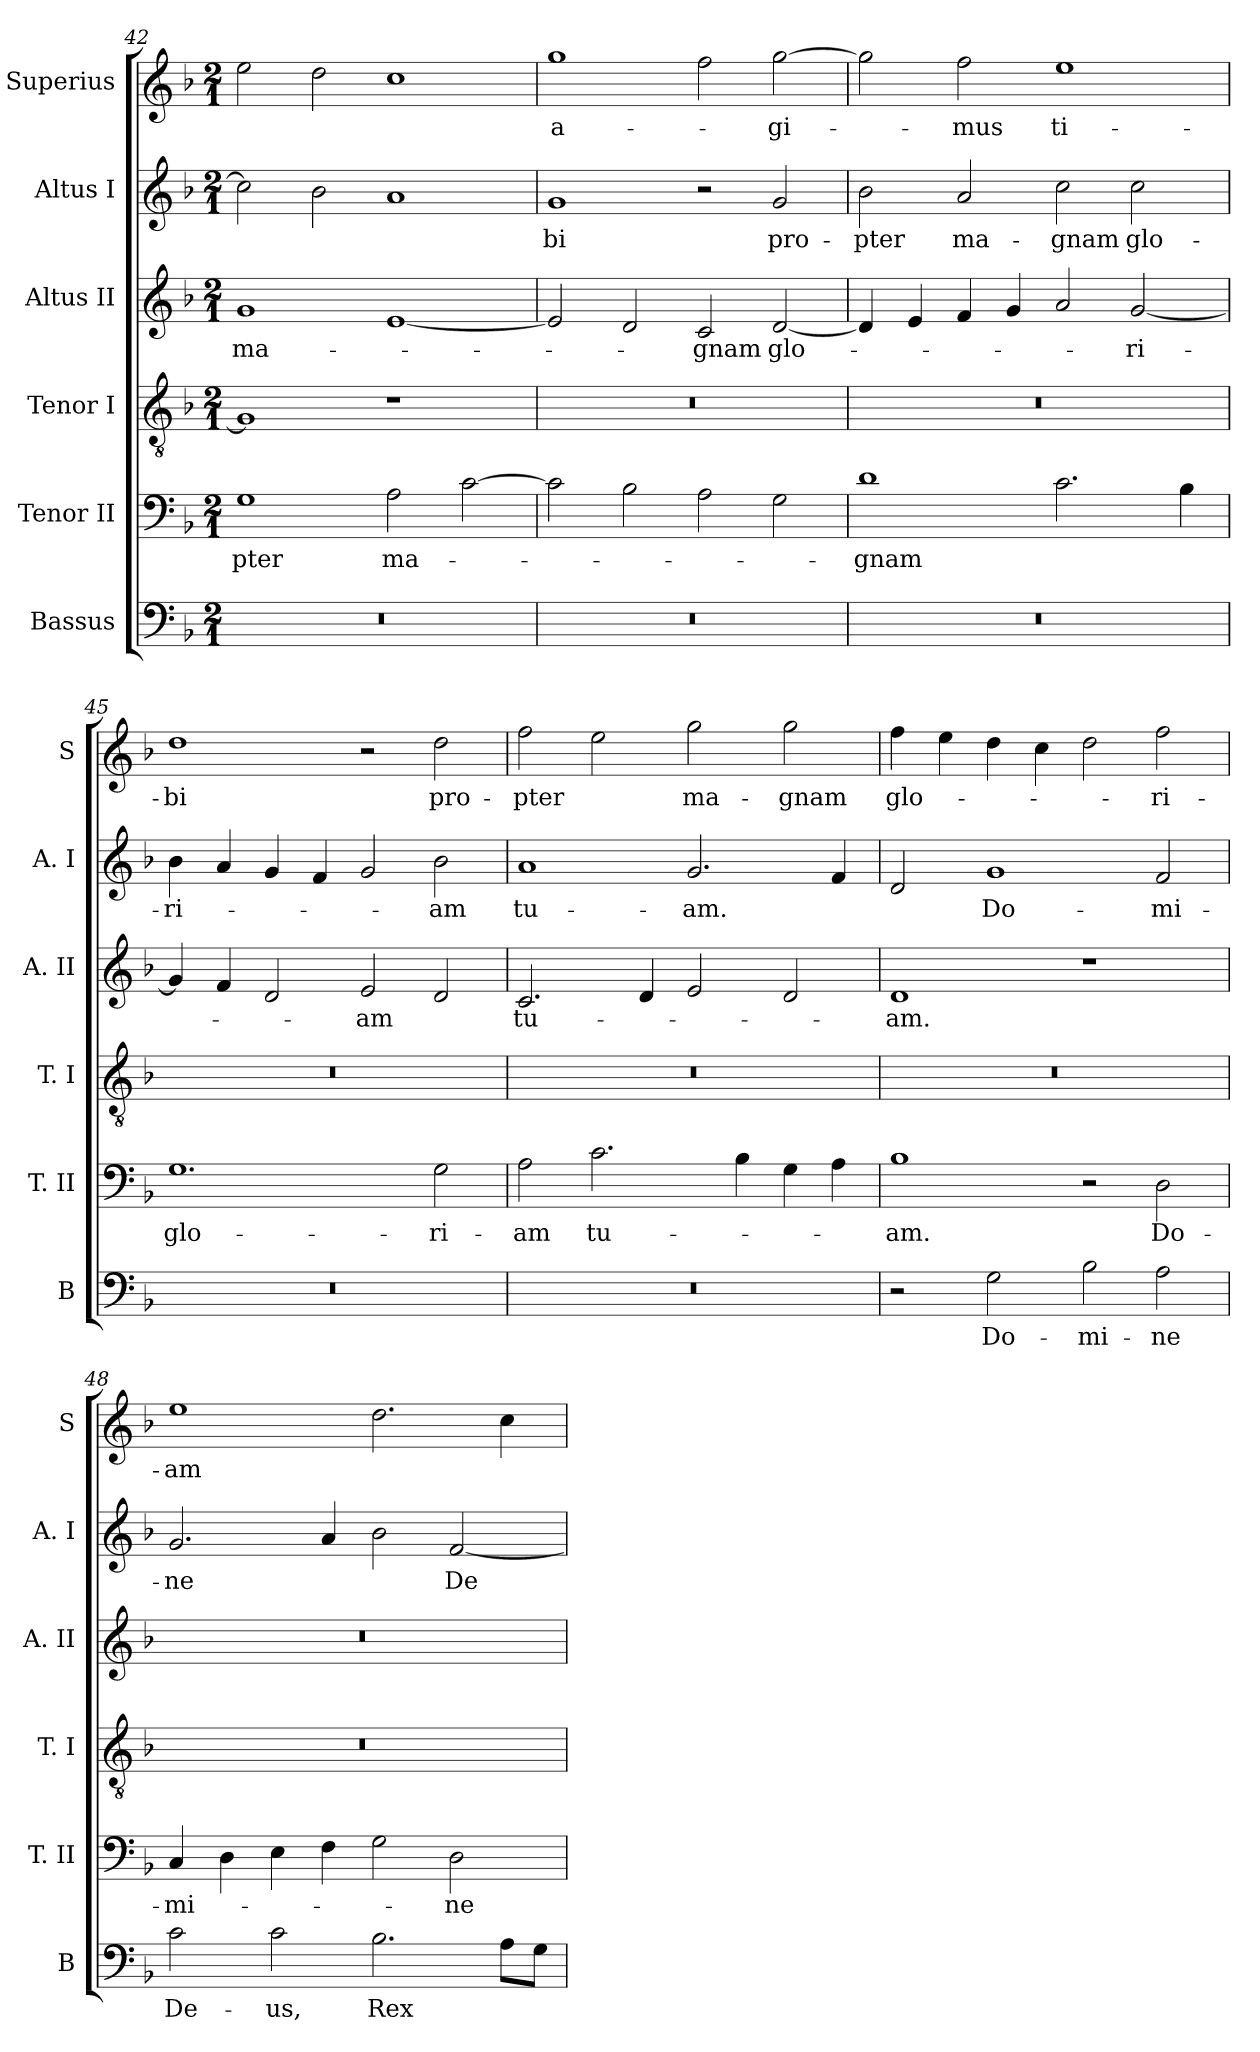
**kern	**text	**kern	**text	**kern	**kern	**text	**kern	**text	**kern	**text
*part6	*part6	*part5	*part5	*part4	*part3	*part3	*part2	*part2	*part1	*part1
*staff6	*staff6	*staff5	*staff5	*staff4	*staff3	*staff3	*staff2	*staff2	*staff1	*staff1
*I"Bassus	*	*I"Tenor II	*	*I"Tenor I	*I"Altus II	*	*I"Altus I	*	*I"Superius	*
*I'B	*	*I'T. II	*	*I'T. I	*I'A. II	*	*I'A. I	*	*I'S	*
*clefF4	*	*clefF4	*	*clefGv2	*clefG2	*	*clefG2	*	*clefG2	*
*k[b-]	*	*k[b-]	*	*k[b-]	*k[b-]	*	*k[b-]	*	*k[b-]	*
*F:	*	*F:	*	*F:	*F:	*	*F:	*	*F:	*
*M2/1	*	*M2/1	*	*M2/1	*M2/1	*	*M2/1	*	*M2/1	*
=42	=42	=42	=42	=42	=42	=42	=42	=42	=42	=42
0r	.	1G	-pter	1G]	1g	ma-	2cc]	.	2ee	.
.	.	.	.	.	.	.	2b-	.	2dd	.
.	.	2A	ma-	1r	[1e	.	1a	.	1cc	.
.	.	[2c	.	.	.	.	.	.	.	.
=43	=43	=43	=43	=43	=43	=43	=43	=43	=43	=43
0r	.	2c]	.	0r	2e]	.	1g	-bi	1gg	a-
.	.	2B-	.	.	2d	.	.	.	.	.
.	.	2A	.	.	2c	-gnam	2r	.	2ff	.
.	.	2G	.	.	[2d	glo-	2g	pro-	[2gg	-gi-
=44	=44	=44	=44	=44	=44	=44	=44	=44	=44	=44
0r	.	1d	-gnam	0r	4d]	.	2b-	-pter	2gg]	.
.	.	.	.	.	4e	.	.	.	.	.
.	.	.	.	.	4f	.	2a	ma-	2ff	-mus
.	.	.	.	.	4g	.	.	.	.	.
.	.	2.c	.	.	2a	.	2cc	-gnam	1ee	ti-
.	.	.	.	.	[2g	-ri-	2cc	glo-	.	.
.	.	4B-	.	.	.	.	.	.	.	.
=45	=45	=45	=45	=45	=45	=45	=45	=45	=45	=45
0r	.	1.G	glo-	0r	4g]	.	4b-	-ri-	1dd	-bi
.	.	.	.	.	4f	.	4a	.	.	.
.	.	.	.	.	2d	.	4g	.	.	.
.	.	.	.	.	.	.	4f	.	.	.
.	.	.	.	.	2e	-am	2g	.	2r	.
.	.	2G	-ri-	.	2d	.	2b-	-am	2dd	pro-
=46	=46	=46	=46	=46	=46	=46	=46	=46	=46	=46
0r	.	2A	-am	0r	2.c	tu-	1a	tu-	2ff	-pter
.	.	2.c	tu-	.	.	.	.	.	2ee	.
.	.	.	.	.	4d	.	.	.	.	.
.	.	.	.	.	2e	.	2.g	-am.	2gg	ma-
.	.	4B-	.	.	.	.	.	.	.	.
.	.	4G	.	.	2d	.	.	.	2gg	-gnam
.	.	4A	.	.	.	.	4f	.	.	.
=47	=47	=47	=47	=47	=47	=47	=47	=47	=47	=47
2r	.	1B-	-am.	0r	1d	-am.	2d	.	4ff	glo-
.	.	.	.	.	.	.	.	.	4ee	.
2G	Do-	.	.	.	.	.	1g	Do-	4dd	.
.	.	.	.	.	.	.	.	.	4cc	.
2B-	-mi-	2r	.	.	1r	.	.	.	2dd	.
2A	-ne	2D	Do-	.	.	.	2f	-mi-	2ff	-ri-
=48	=48	=48	=48	=48	=48	=48	=48	=48	=48	=48
2c	De-	4C	-mi-	0r	0r	.	2.g	-ne	1ee	-am
.	.	4D	.	.	.	.	.	.	.	.
2c	-us,	4E	.	.	.	.	.	.	.	.
.	.	4F	.	.	.	.	4a	.	.	.
2.B-	Rex	2G	.	.	.	.	2b-	.	2.dd	.
.	.	2D	-ne	.	.	.	[2f	De-	.	.
8AL	.	.	.	.	.	.	.	.	4cc	.
8GJ	.	.	.	.	.	.	.	.	.	.
=	=	=	=	=	=	=	=	=	=	=
*-	*-	*-	*-	*-	*-	*-	*-	*-	*-	*-
